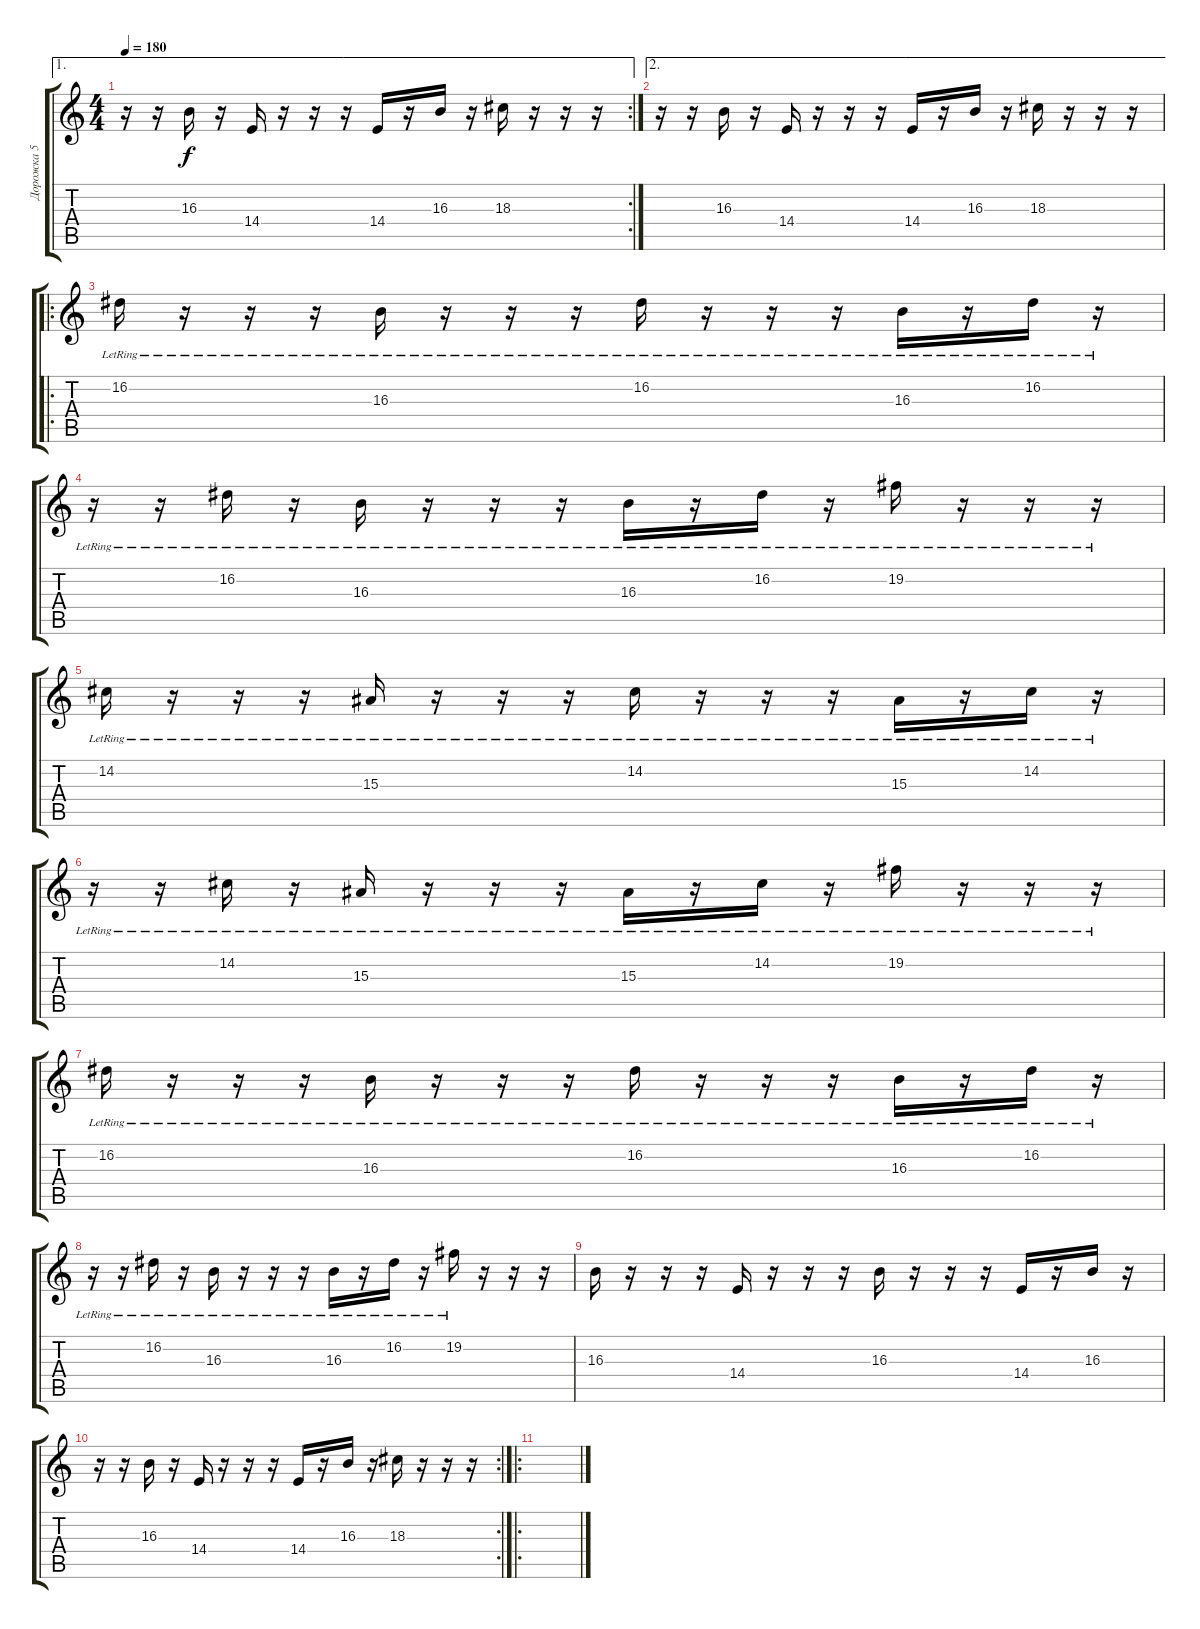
\track ("Дорожка 5" "Дорожка 5") {instrument lead5charang}
\staff {score tabs}
\tuning (E4 B3 G3 D3 A2 E2) {hide}
\ae 1
\rc 2
\ts (4 4)
\tempo 180
\clef g2
\ks c
r.16{dy f} r.16 16.3.16 r.16 14.4.16 r.16 r.16 r.16 14.4.16 r.16 16.3.16 r.16 18.3.16 r.16 r.16 r.16 |
\ae 2
r.16 r.16 16.3.16 r.16 14.4.16 r.16 r.16 r.16 14.4.16 r.16 16.3.16 r.16 18.3.16 r.16 r.16 r.16 |
\ro
16.2{lr}.16 r.16 r.16 r.16 16.3{lr}.16 r.16 r.16 r.16 16.2{lr}.16 r.16 r.16 r.16 16.3{lr}.16 r.16 16.2{lr}.16 r.16 |
r.16 r.16 16.2{lr}.16 r.16 16.3{lr}.16 r.16 r.16 r.16 16.3{lr}.16 r.16 16.2{lr}.16 r.16 19.2{lr}.16 r.16 r.16 r.16 |
14.2{lr}.16 r.16 r.16 r.16 15.3{lr}.16 r.16 r.16 r.16 14.2{lr}.16 r.16 r.16 r.16 15.3{lr}.16 r.16 14.2{lr}.16 r.16 |
r.16 r.16 14.2{lr}.16 r.16 15.3{lr}.16 r.16 r.16 r.16 15.3{lr}.16 r.16 14.2{lr}.16 r.16 19.2{lr}.16 r.16 r.16 r.16 |
16.2{lr}.16 r.16 r.16 r.16 16.3{lr}.16 r.16 r.16 r.16 16.2{lr}.16 r.16 r.16 r.16 16.3{lr}.16 r.16 16.2{lr}.16 r.16 |
r.16 r.16 16.2{lr}.16 r.16 16.3{lr}.16 r.16 r.16 r.16 16.3{lr}.16 r.16 16.2{lr}.16 r.16 19.2{lr}.16 r.16 r.16 r.16 |
16.3.16 r.16 r.16 r.16 14.4.16 r.16 r.16 r.16 16.3.16 r.16 r.16 r.16 14.4.16 r.16 16.3.16 r.16 |
\rc 2
r.16 r.16 16.3.16 r.16 14.4.16 r.16 r.16 r.16 14.4.16 r.16 16.3.16 r.16 18.3.16 r.16 r.16 r.16 |
\ro
